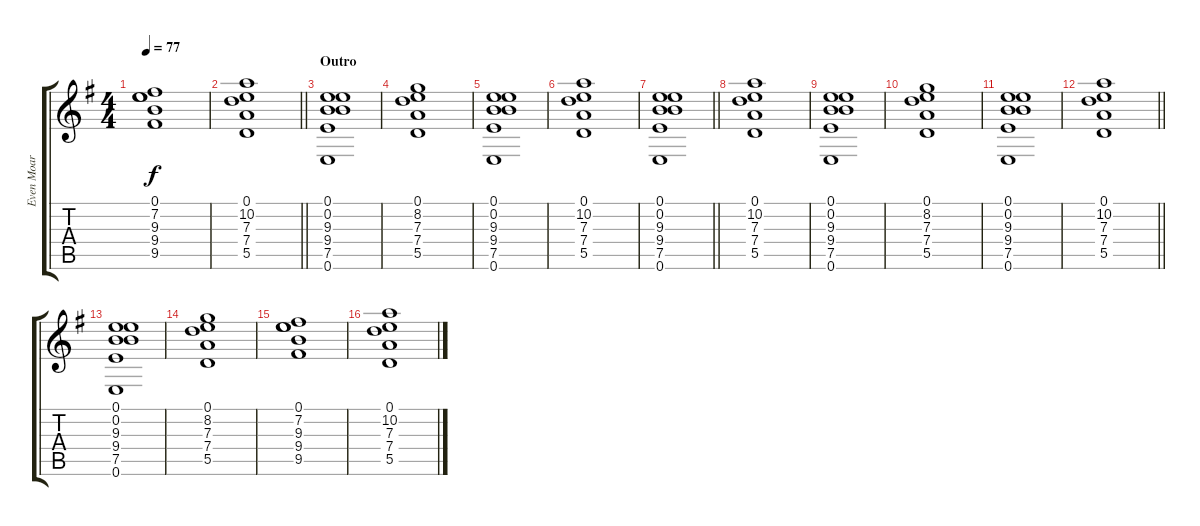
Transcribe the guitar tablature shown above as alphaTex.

\track ("Even Moar" "Even Moar") {instrument overdrivenguitar}
\staff {score tabs}
\tuning (E4 B3 G3 D3 A2 E2) {hide}
\ts (4 4)
\tempo 77
\clef g2
\ks g
(0.1 7.2 9.3 9.4 9.5).1{dy f} |
\barLineRight lightlight
(0.1 10.2 7.3 7.4 5.5).1 |
\section ("" "Outro")
(0.1 0.2 9.3 9.4 7.5 0.6).1 |
(0.1 8.2 7.3 7.4 5.5).1 |
(0.1 0.2 9.3 9.4 7.5 0.6).1 |
(0.1 10.2 7.3 7.4 5.5).1 |
\barLineRight lightlight
(0.1 0.2 9.3 9.4 7.5 0.6).1 |
(0.1 10.2 7.3 7.4 5.5).1 |
(0.1 0.2 9.3 9.4 7.5 0.6).1{volume 3} |
(0.1 8.2 7.3 7.4 5.5).1 |
(0.1 0.2 9.3 9.4 7.5 0.6).1 |
\barLineRight lightlight
(0.1 10.2 7.3 7.4 5.5).1 |
(0.1 0.2 9.3 9.4 7.5 0.6).1{volume 0} |
(0.1 8.2 7.3 7.4 5.5).1 |
(0.1 7.2 9.3 9.4 9.5).1 |
(0.1 10.2 7.3 7.4 5.5).1
